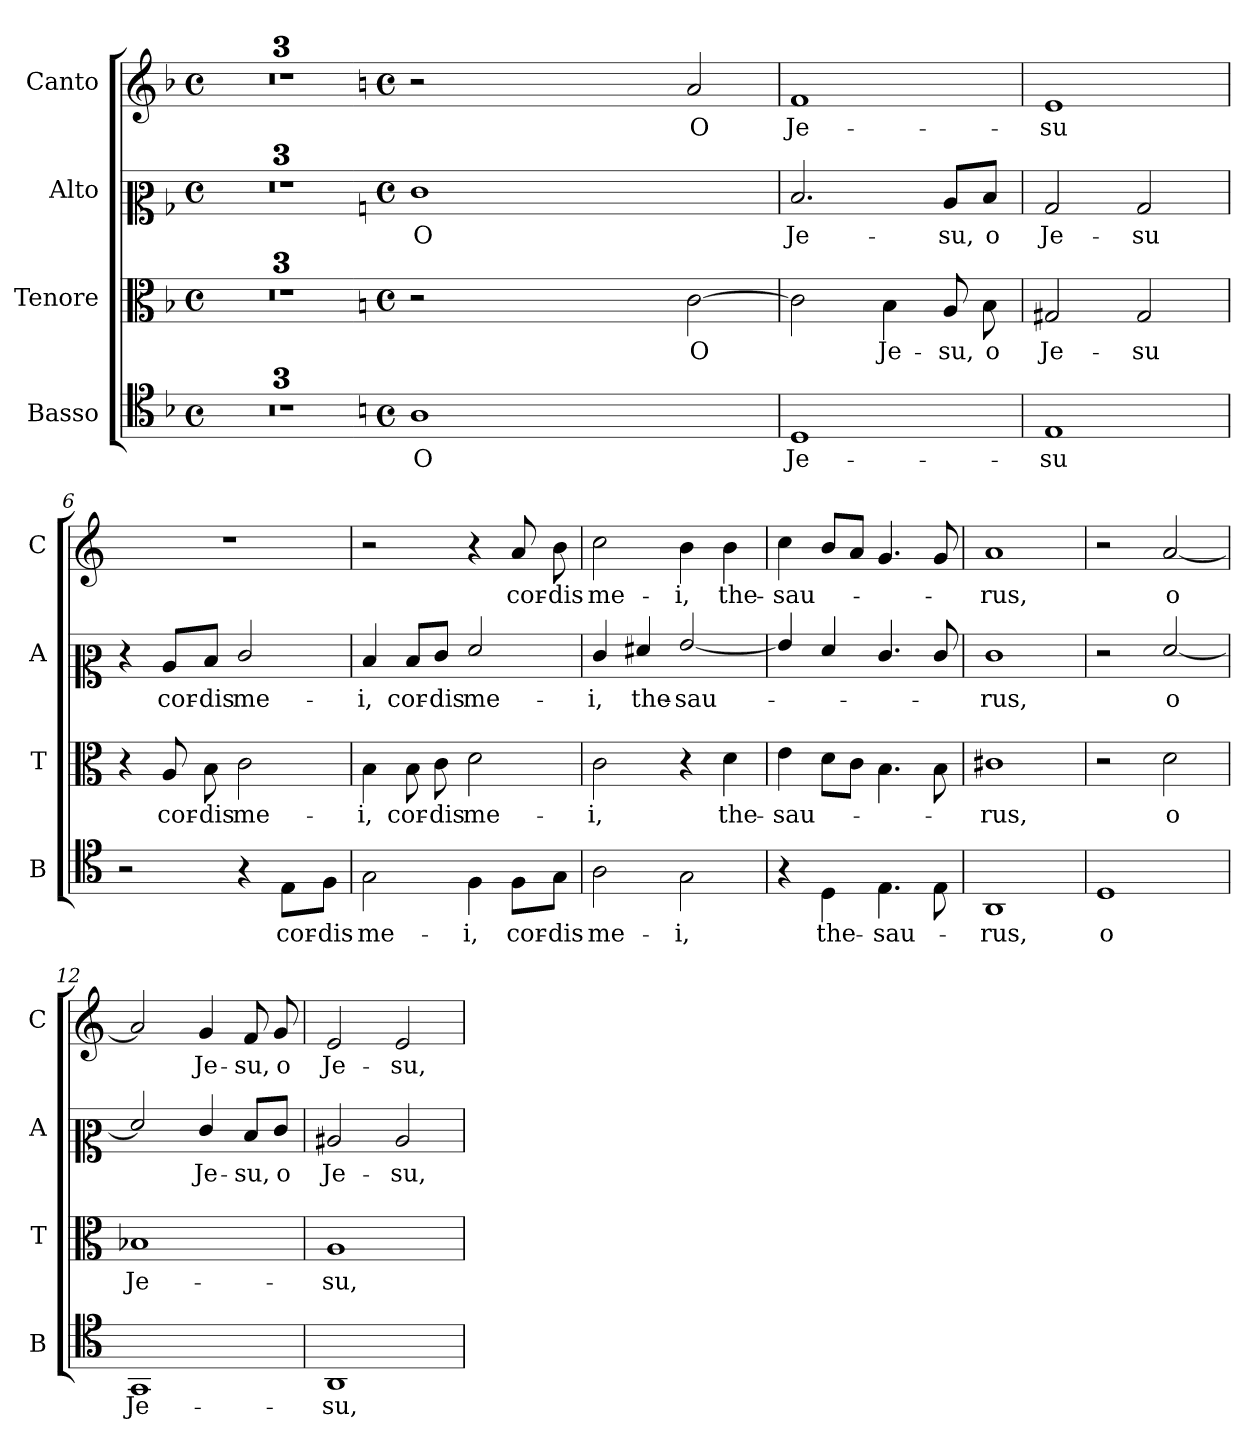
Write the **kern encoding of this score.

**kern	**text	**kern	**text	**kern	**text	**kern	**text
*part4	*part4	*part3	*part3	*part2	*part2	*part1	*part1
*staff4	*staff4	*staff3	*staff3	*staff2	*staff2	*staff1	*staff1
*I"Basso	*	*I"Tenore	*	*I"Alto	*	*I"Canto	*
*I'B	*	*I'T	*	*I'A	*	*I'C	*
*clefC4	*	*clefC3	*	*clefC2	*	*clefG2	*
*k[b-]	*	*k[b-]	*	*k[b-]	*	*k[b-]	*
*F:	*	*F:	*	*F:	*	*F:	*
*M4/4	*	*M4/4	*	*M4/4	*	*M4/4	*
*met(c)	*	*met(c)	*	*met(c)	*	*met(c)	*
=1	=1	=1	=1	=1	=1	=1	=1
1ryy	.	1ryy	.	1ryy	.	1ryy	.
=2	=2	=2	=2	=2	=2	=2	=2
1r	.	1r	.	1r	.	1r	.
=3	=3	=3	=3	=3	=3	=3	=3
*clefF4	*	*clefGv2	*	*clefG2	*	*	*
1ryy	.	1ryy	.	1ryy	.	1ryy	.
=4-	=4-	=4-	=4-	=4-	=4-	=4-	=4-
*k[]	*	*k[]	*	*k[]	*	*k[]	*
*C:	*	*C:	*	*C:	*	*C:	*
*M4/4	*	*M4/4	*	*M4/4	*	*M4/4	*
*met(c)	*	*met(c)	*	*met(c)	*	*met(c)	*
!	!LO:LY:b	!	!	!	!LO:LY:b	!	!
1A	O	2r	.	1e	O	2r	.
.	.	1ryy	.	.	.	1ryy	.
1ryy	.	.	.	1ryy	.	.	.
!	!	!	!LO:LY:b	!	!	!	!LO:LY:b
.	.	[2c\	O	.	.	2a/	O
=4X1	=4X1	=4X1	=4X1	=4X1	=4X1	=4X1	=4X1
!	!LO:LY:b	!	!	!	!LO:LY:b	!	!LO:LY:b
1D	Je-	2c\]	.	2.d/	Je-	1f	Je-
!	!	!	!LO:LY:b	!	!	!	!
.	.	4B\	Je-	.	.	.	.
!	!	!	!LO:LY:b	!	!LO:LY:b	!	!
.	.	8A/	-su,	8c/L	-su,	.	.
!	!	!	!LO:LY:b	!	!LO:LY:b	!	!
.	.	8B\	o	8d/J	o	.	.
=5	=5	=5	=5	=5	=5	=5	=5
!	!LO:LY:b	!	!LO:LY:b	!	!LO:LY:b	!	!LO:LY:b
1E	-su	2G#X/	Je-	2B/	Je-	1e	-su
!	!	!	!LO:LY:b	!	!LO:LY:b	!	!
.	.	2G#/	-su	2B/	-su	.	.
=6	=6	=6	=6	=6	=6	=6	=6
2r	.	4r	.	4r	.	1r	.
!	!	!	!LO:LY:b	!	!LO:LY:b	!	!
.	.	8A/	cor-	8c/L	cor-	.	.
!	!	!	!LO:LY:b	!	!LO:LY:b	!	!
.	.	8B\	-dis	8d/J	-dis	.	.
!	!	!	!LO:LY:b	!	!LO:LY:b	!	!
4r	.	2c\	me-	2e/	me-	.	.
!	!LO:LY:b	!	!	!	!	!	!
8E\L	cor-	.	.	.	.	.	.
!	!LO:LY:b	!	!	!	!	!	!
8F\J	-dis	.	.	.	.	.	.
=7	=7	=7	=7	=7	=7	=7	=7
!	!LO:LY:b	!	!LO:LY:b	!	!LO:LY:b	!	!
2G\	me-	4B\	-i,	4d/	-i,	2r	.
!	!	!	!LO:LY:b	!	!LO:LY:b	!	!
.	.	8B\	cor-	8d/L	cor-	.	.
!	!	!	!LO:LY:b	!	!LO:LY:b	!	!
.	.	8c\	-dis	8e/J	-dis	.	.
!	!LO:LY:b	!	!LO:LY:b	!	!LO:LY:b	!	!
4F\	-i,	2d\	me-	2f/	me-	4r	.
!	!LO:LY:b	!	!	!	!	!	!LO:LY:b
8F\L	cor-	.	.	.	.	8a/	cor-
!	!LO:LY:b	!	!	!	!	!	!LO:LY:b
8G\J	-dis	.	.	.	.	8b\	-dis
!!LO:LB:g=z
=8	=8	=8	=8	=8	=8	=8	=8
!	!LO:LY:b	!	!LO:LY:b	!	!LO:LY:b	!	!LO:LY:b
2A\	me-	2c\	-i,	4e/	-i,	2cc\	me-
!	!	!	!	!	!LO:LY:b	!	!
.	.	.	.	4f#X/	the-	.	.
!	!LO:LY:b	!	!	!	!LO:LY:b	!	!LO:LY:b
2G\	-i,	4r	.	[2g/	-sau-	4b\	-i,
!	!	!	!LO:LY:b	!	!	!	!LO:LY:b
.	.	4d\	the-	.	.	4b\	the-
=9	=9	=9	=9	=9	=9	=9	=9
!	!	!	!LO:LY:b	!	!	!	!LO:LY:b
4r	.	4e\	-sau-	4g/]	.	4cc\	-sau-
!	!LO:LY:b	!	!	!	!	!	!
4D\	the-	8d\L	.	4f/	.	8b/L	.
.	.	8c\J	.	.	.	8a/J	.
!	!LO:LY:b	!	!	!	!	!	!
4.E\	-sau-	4.B\	.	4.e/	.	4.g/	.
8E\	.	8B\	.	8e/	.	8g/	.
=10	=10	=10	=10	=10	=10	=10	=10
!	!LO:LY:b	!	!LO:LY:b	!	!LO:LY:b	!	!LO:LY:b
1AA	-rus,	1c#X	-rus,	1e	-rus,	1a	-rus,
=11	=11	=11	=11	=11	=11	=11	=11
!	!LO:LY:b	!	!	!	!	!	!
1D	o	2r	.	2r	.	2r	.
!	!	!	!LO:LY:b	!	!LO:LY:b	!	!LO:LY:b
.	.	2d\	o	[2f/	o	[2a/	o
=12	=12	=12	=12	=12	=12	=12	=12
!	!LO:LY:b	!	!LO:LY:b	!	!	!	!
1GG	Je-	1B-X	Je-	2f/]	.	2a/]	.
!	!	!	!	!	!LO:LY:b	!	!LO:LY:b
.	.	.	.	4e/	Je-	4g/	Je-
!	!	!	!	!	!LO:LY:b	!	!LO:LY:b
.	.	.	.	8d/L	-su,	8f/	-su,
!	!	!	!	!	!LO:LY:b	!	!LO:LY:b
.	.	.	.	8e/J	o	8g/	o
!!LO:PB:g=z
=13	=13	=13	=13	=13	=13	=13	=13
!	!LO:LY:b	!	!LO:LY:b	!	!LO:LY:b	!	!LO:LY:b
1AA	-su,	1A	-su,	2c#X/	Je-	2e/	Je-
!	!	!	!	!	!LO:LY:b	!	!LO:LY:b
.	.	.	.	2c#/	-su,	2e/	-su,
=	=	=	=	=	=	=	=
*-	*-	*-	*-	*-	*-	*-	*-
